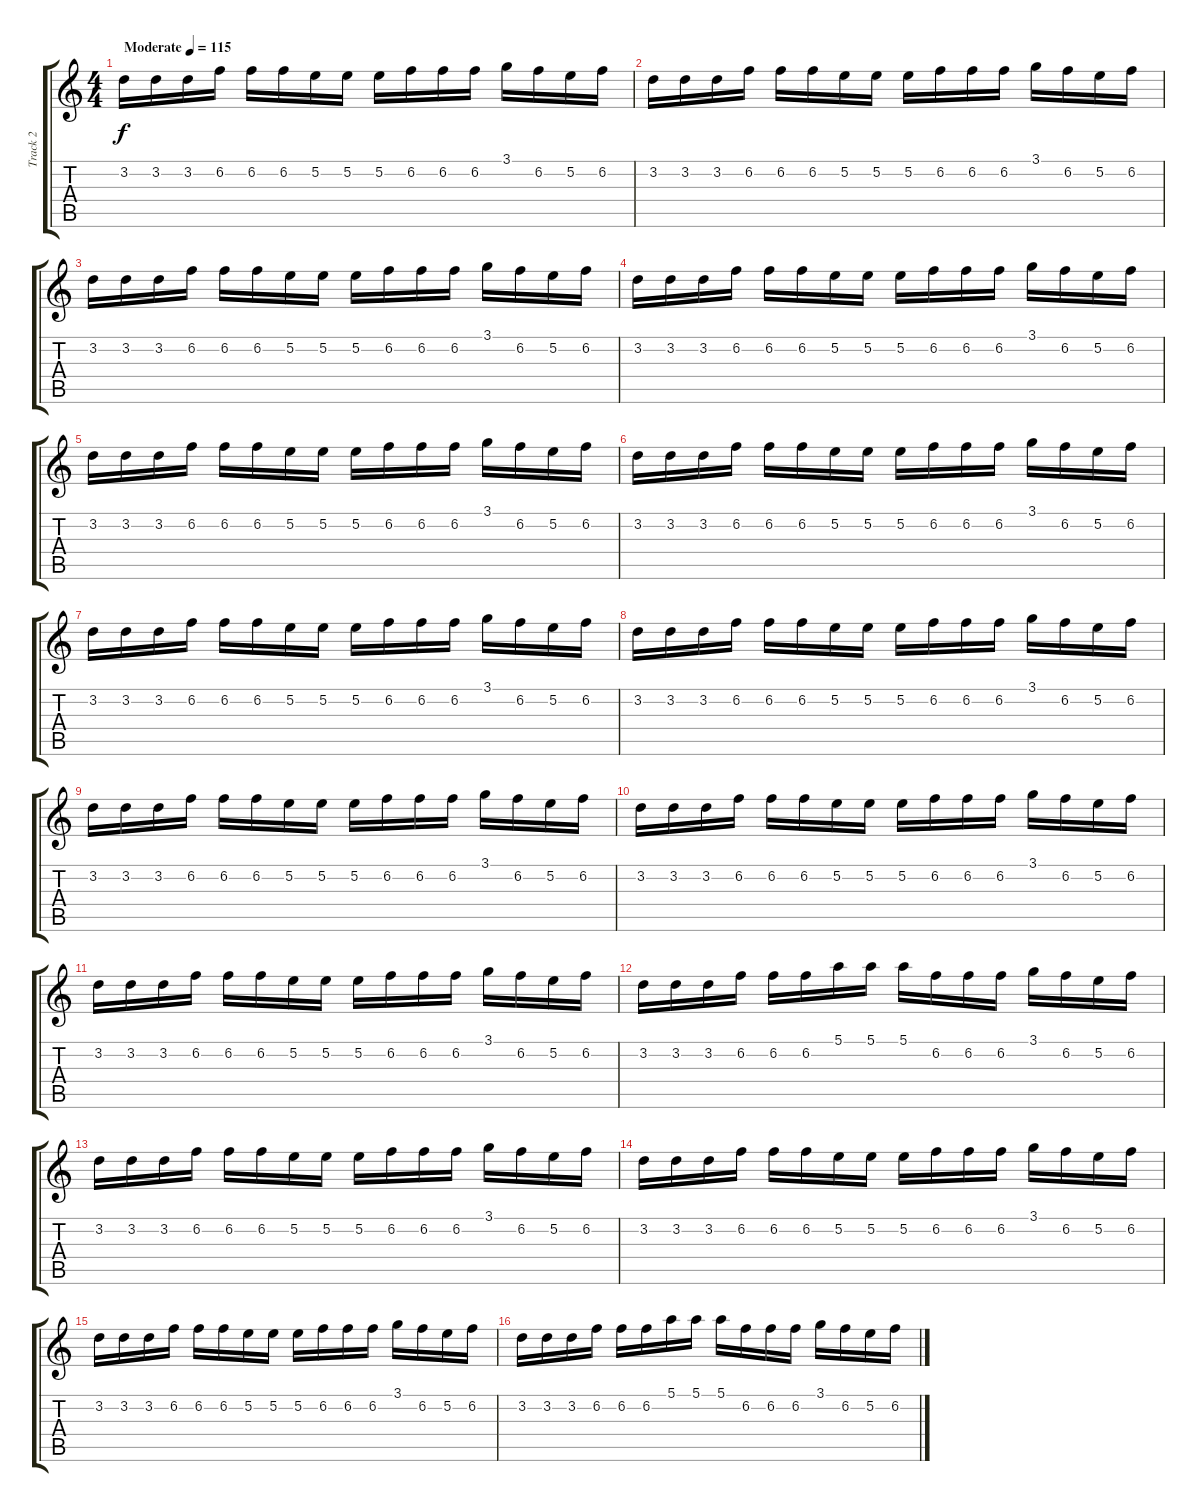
\track ("Track 2" "Track 2") {instrument distortionguitar}
\staff {score tabs}
\tuning (E4 B3 G3 D3 A2 D2) {hide}
\ts (4 4)
\tempo (115 "Moderate")
\clef g2
\ks c
3.2.16{dy f volume 7 instrument distortionguitar} 3.2.16 3.2.16 6.2.16 6.2.16 6.2.16 5.2.16 5.2.16 5.2.16 6.2.16 6.2.16 6.2.16 3.1.16 6.2.16 5.2.16 6.2.16 |
3.2.16 3.2.16 3.2.16 6.2.16 6.2.16 6.2.16 5.2.16 5.2.16 5.2.16 6.2.16 6.2.16 6.2.16 3.1.16 6.2.16 5.2.16 6.2.16 |
3.2.16 3.2.16 3.2.16 6.2.16 6.2.16 6.2.16 5.2.16 5.2.16 5.2.16 6.2.16 6.2.16 6.2.16 3.1.16 6.2.16 5.2.16 6.2.16 |
3.2.16 3.2.16 3.2.16 6.2.16 6.2.16 6.2.16 5.2.16 5.2.16 5.2.16 6.2.16 6.2.16 6.2.16 3.1.16 6.2.16 5.2.16 6.2.16 |
3.2.16{volume 13} 3.2.16 3.2.16 6.2.16 6.2.16 6.2.16 5.2.16 5.2.16 5.2.16 6.2.16 6.2.16 6.2.16 3.1.16 6.2.16 5.2.16 6.2.16 |
3.2.16 3.2.16 3.2.16 6.2.16 6.2.16 6.2.16 5.2.16 5.2.16 5.2.16 6.2.16 6.2.16 6.2.16 3.1.16 6.2.16 5.2.16 6.2.16 |
3.2.16 3.2.16 3.2.16 6.2.16 6.2.16 6.2.16 5.2.16 5.2.16 5.2.16 6.2.16 6.2.16 6.2.16 3.1.16 6.2.16 5.2.16 6.2.16 |
3.2.16 3.2.16 3.2.16 6.2.16 6.2.16 6.2.16 5.2.16 5.2.16 5.2.16 6.2.16 6.2.16 6.2.16 3.1.16 6.2.16 5.2.16 6.2.16 |
3.2.16 3.2.16 3.2.16 6.2.16 6.2.16 6.2.16 5.2.16 5.2.16 5.2.16 6.2.16 6.2.16 6.2.16 3.1.16 6.2.16 5.2.16 6.2.16 |
3.2.16 3.2.16 3.2.16 6.2.16 6.2.16 6.2.16 5.2.16 5.2.16 5.2.16 6.2.16 6.2.16 6.2.16 3.1.16 6.2.16 5.2.16 6.2.16 |
3.2.16 3.2.16 3.2.16 6.2.16 6.2.16 6.2.16 5.2.16 5.2.16 5.2.16 6.2.16 6.2.16 6.2.16 3.1.16 6.2.16 5.2.16 6.2.16 |
3.2.16 3.2.16 3.2.16 6.2.16 6.2.16 6.2.16 5.1.16 5.1.16 5.1.16 6.2.16 6.2.16 6.2.16 3.1.16 6.2.16 5.2.16 6.2.16 |
3.2.16 3.2.16 3.2.16 6.2.16 6.2.16 6.2.16 5.2.16 5.2.16 5.2.16 6.2.16 6.2.16 6.2.16 3.1.16 6.2.16 5.2.16 6.2.16 |
3.2.16 3.2.16 3.2.16 6.2.16 6.2.16 6.2.16 5.2.16 5.2.16 5.2.16 6.2.16 6.2.16 6.2.16 3.1.16 6.2.16 5.2.16 6.2.16 |
3.2.16 3.2.16 3.2.16 6.2.16 6.2.16 6.2.16 5.2.16 5.2.16 5.2.16 6.2.16 6.2.16 6.2.16 3.1.16 6.2.16 5.2.16 6.2.16 |
3.2.16 3.2.16 3.2.16 6.2.16 6.2.16 6.2.16 5.1.16 5.1.16 5.1.16 6.2.16 6.2.16 6.2.16 3.1.16 6.2.16 5.2.16 6.2.16
